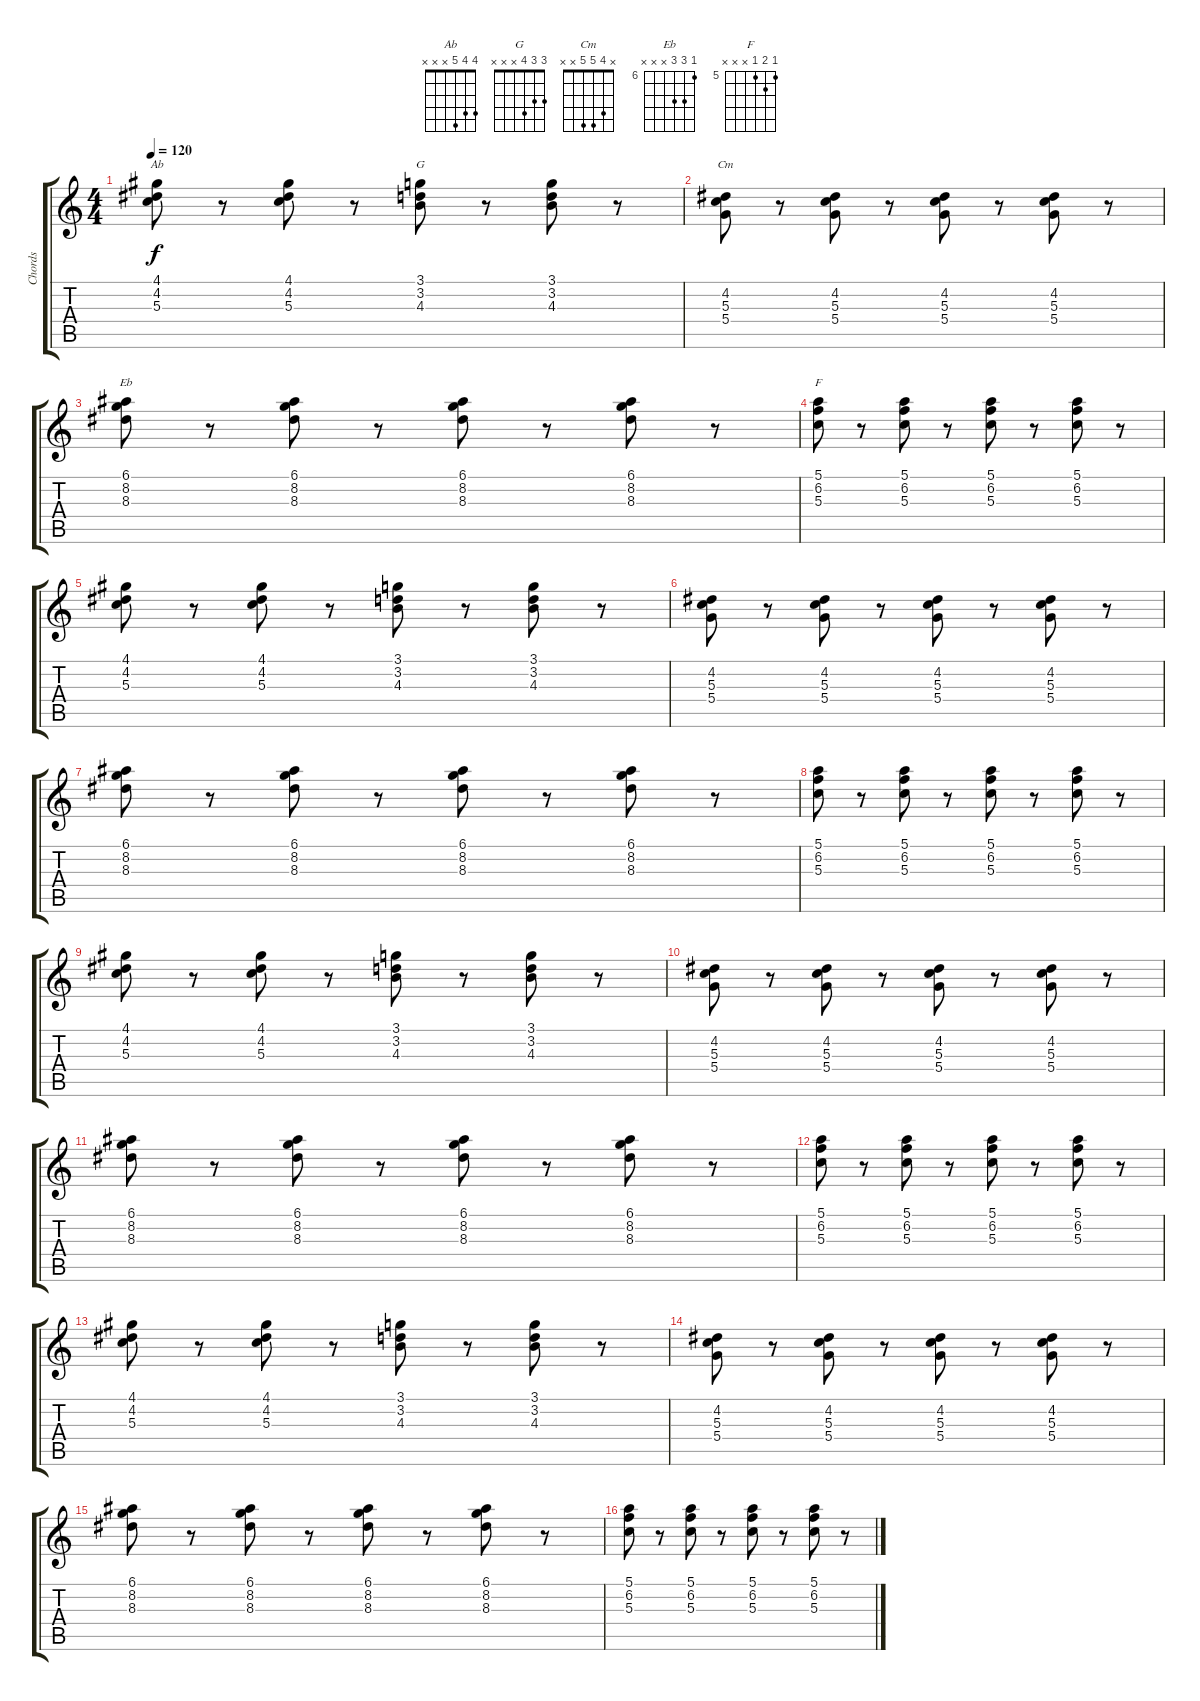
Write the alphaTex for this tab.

\track ("Chords" "Chords") {instrument electricguitarjazz}
\staff {score tabs}
\tuning (E4 B3 G3 D3 A2 E2) {hide}
\chord ("Ab" 4 4 5 x x x)
\chord ("G" 3 3 4 x x x)
\chord ("Cm" x 4 5 5 x x)
\chord ("Eb" 6 8 8 x x x) {firstfret 6}
\chord ("F" 5 6 5 x x x) {firstfret 5}
\ts (4 4)
\tempo 120
\clef g2
\ks c
(4.1 4.2 5.3).8{ch "Ab" dy f} r.8 (4.1 4.2 5.3).8 r.8 (3.1 3.2 4.3).8{ch "G"} r.8 (3.1 3.2 4.3).8 r.8 |
(4.2 5.3 5.4).8{ch "Cm"} r.8 (4.2 5.3 5.4).8 r.8 (4.2 5.3 5.4).8 r.8 (4.2 5.3 5.4).8 r.8 |
(6.1 8.2 8.3).8{ch "Eb"} r.8 (6.1 8.2 8.3).8 r.8 (6.1 8.2 8.3).8 r.8 (6.1 8.2 8.3).8 r.8 |
(5.1 6.2 5.3).8{ch "F"} r.8 (5.1 6.2 5.3).8 r.8 (5.1 6.2 5.3).8 r.8 (5.1 6.2 5.3).8 r.8 |
(4.1 4.2 5.3).8 r.8 (4.1 4.2 5.3).8 r.8 (3.1 3.2 4.3).8 r.8 (3.1 3.2 4.3).8 r.8 |
(4.2 5.3 5.4).8 r.8 (4.2 5.3 5.4).8 r.8 (4.2 5.3 5.4).8 r.8 (4.2 5.3 5.4).8 r.8 |
(6.1 8.2 8.3).8 r.8 (6.1 8.2 8.3).8 r.8 (6.1 8.2 8.3).8 r.8 (6.1 8.2 8.3).8 r.8 |
(5.1 6.2 5.3).8 r.8 (5.1 6.2 5.3).8 r.8 (5.1 6.2 5.3).8 r.8 (5.1 6.2 5.3).8 r.8 |
(4.1 4.2 5.3).8 r.8 (4.1 4.2 5.3).8 r.8 (3.1 3.2 4.3).8 r.8 (3.1 3.2 4.3).8 r.8 |
(4.2 5.3 5.4).8 r.8 (4.2 5.3 5.4).8 r.8 (4.2 5.3 5.4).8 r.8 (4.2 5.3 5.4).8 r.8 |
(6.1 8.2 8.3).8 r.8 (6.1 8.2 8.3).8 r.8 (6.1 8.2 8.3).8 r.8 (6.1 8.2 8.3).8 r.8 |
(5.1 6.2 5.3).8 r.8 (5.1 6.2 5.3).8 r.8 (5.1 6.2 5.3).8 r.8 (5.1 6.2 5.3).8 r.8 |
(4.1 4.2 5.3).8 r.8 (4.1 4.2 5.3).8 r.8 (3.1 3.2 4.3).8 r.8 (3.1 3.2 4.3).8 r.8 |
(4.2 5.3 5.4).8 r.8 (4.2 5.3 5.4).8 r.8 (4.2 5.3 5.4).8 r.8 (4.2 5.3 5.4).8 r.8 |
(6.1 8.2 8.3).8 r.8 (6.1 8.2 8.3).8 r.8 (6.1 8.2 8.3).8 r.8 (6.1 8.2 8.3).8 r.8 |
(5.1 6.2 5.3).8 r.8 (5.1 6.2 5.3).8 r.8 (5.1 6.2 5.3).8 r.8 (5.1 6.2 5.3).8 r.8
